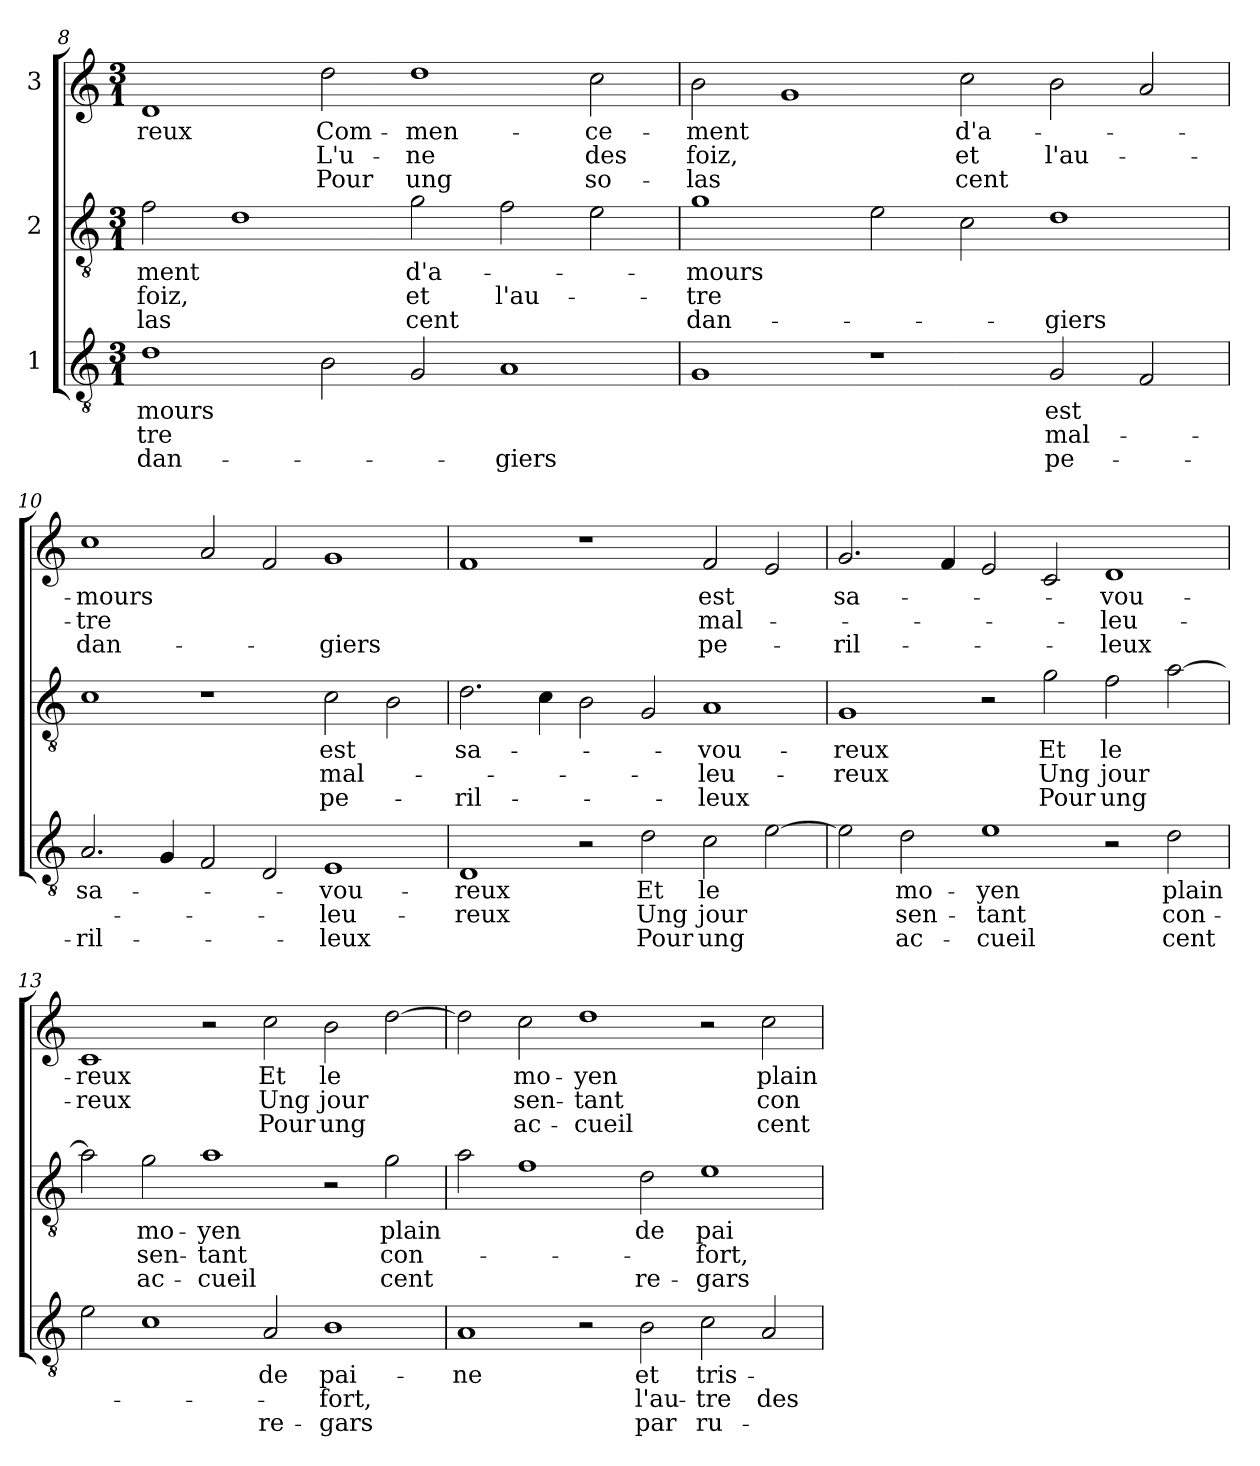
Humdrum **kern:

**kern	**text	**text	**text	**kern	**text	**text	**text	**kern	**text	**text	**text
*part3	*part3	*part3	*part3	*part2	*part2	*part2	*part2	*part1	*part1	*part1	*part1
*staff3	*staff3	*staff3	*staff3	*staff2	*staff2	*staff2	*staff2	*staff1	*staff1	*staff1	*staff1
*I"1	*	*	*	*I"2	*	*	*	*I"3	*	*	*
*clefGv2	*	*	*	*clefGv2	*	*	*	*clefG2	*	*	*
*k[]	*	*	*	*k[]	*	*	*	*k[]	*	*	*
*M3/1	*	*	*	*M3/1	*	*	*	*M3/1	*	*	*
=8	=8	=8	=8	=8	=8	=8	=8	=8	=8	=8	=8
1d	-mours	-tre	dan-	2f	-ment	foiz,	-las	1d	-reux	.	.
.	.	.	.	1d	.	.	.	.	.	.	.
2B	.	.	.	.	.	.	.	2dd	Com-	L'u-	Pour
2G	.	.	.	2g	d'a-	et	cent	1dd	-men-	-ne	ung
1A	.	.	-giers	2f	.	l'au-	.	.	.	.	.
.	.	.	.	2e	.	.	.	2cc	-ce-	des	so-
=9	=9	=9	=9	=9	=9	=9	=9	=9	=9	=9	=9
1G	.	.	.	1g	-mours	-tre	dan-	2b	-ment	foiz,	-las
.	.	.	.	.	.	.	.	1g	.	.	.
1r	.	.	.	2e	.	.	.	.	.	.	.
.	.	.	.	2c	.	.	.	2cc	d'a-	et	cent
2G	est	mal-	pe-	1d	.	.	-giers	2b	.	l'au-	.
2F	.	.	.	.	.	.	.	2a	.	.	.
=10	=10	=10	=10	=10	=10	=10	=10	=10	=10	=10	=10
2.A	sa-	.	-ril-	1c	.	.	.	1cc	-mours	-tre	dan-
4G	.	.	.	.	.	.	.	.	.	.	.
2F	.	.	.	1r	.	.	.	2a	.	.	.
2D	.	.	.	.	.	.	.	2f	.	.	.
1E	-vou-	-leu-	-leux	2c	est	mal-	pe-	1g	.	.	-giers
.	.	.	.	2B	.	.	.	.	.	.	.
=11	=11	=11	=11	=11	=11	=11	=11	=11	=11	=11	=11
1D	-reux	-reux	.	2.d	sa-	.	-ril-	1f	.	.	.
.	.	.	.	4c	.	.	.	.	.	.	.
2r	.	.	.	2B	.	.	.	1r	.	.	.
2d	Et	Ung	Pour	2G	.	.	.	.	.	.	.
2c	le	jour	ung	1A	-vou-	-leu-	-leux	2f	est	mal-	pe-
[2e	.	.	.	.	.	.	.	2e	.	.	.
=12	=12	=12	=12	=12	=12	=12	=12	=12	=12	=12	=12
2e]	.	.	.	1G	-reux	-reux	.	2.g	sa-	.	-ril-
2d	mo-	sen-	ac-	.	.	.	.	.	.	.	.
.	.	.	.	.	.	.	.	4f	.	.	.
1e	-yen	-tant	-cueil	2r	.	.	.	2e	.	.	.
.	.	.	.	2g	Et	Ung	Pour	2c	.	.	.
2r	.	.	.	2f	le	jour	ung	1d	-vou-	-leu-	-leux
2d	plain	con-	cent	[2a	.	.	.	.	.	.	.
=13	=13	=13	=13	=13	=13	=13	=13	=13	=13	=13	=13
2e	.	.	.	2a]	.	.	.	1c	-reux	-reux	.
1c	.	.	.	2g	mo-	sen-	ac-	.	.	.	.
.	.	.	.	1a	-yen	-tant	-cueil	2r	.	.	.
2A	de	.	re-	.	.	.	.	2cc	Et	Ung	Pour
1B	pai-	-fort,	-gars	2r	.	.	.	2b	le	jour	ung
.	.	.	.	2g	plain	con-	cent	[2dd	.	.	.
=14	=14	=14	=14	=14	=14	=14	=14	=14	=14	=14	=14
1A	-ne	.	.	2a	.	.	.	2dd]	.	.	.
.	.	.	.	1f	.	.	.	2cc	mo-	sen-	ac-
2r	.	.	.	.	.	.	.	1dd	-yen	-tant	-cueil
2B	et	l'au-	par	2d	de	.	re-	.	.	.	.
2c	tris-	-tre	ru-	1e	pai-	-fort,	-gars	2r	.	.	.
2A	.	des-	.	.	.	.	.	2cc	plain	con-	cent
=	=	=	=	=	=	=	=	=	=	=	=
*-	*-	*-	*-	*-	*-	*-	*-	*-	*-	*-	*-
